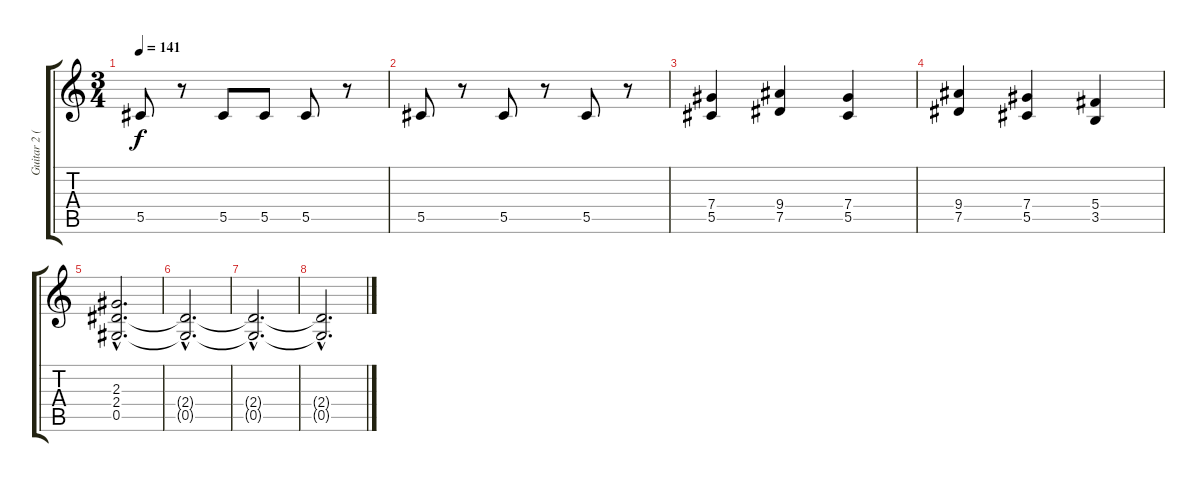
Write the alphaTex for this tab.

\track ("Guitar 2 (Dist.)" "Guitar 2 (") {instrument distortionguitar}
\staff {score tabs}
\tuning (Eb4 Bb3 Gb3 Db3 Ab2 Eb2) {hide}
\ts (3 4)
\tempo 141
\clef g2
\ks c
5.5.8{dy f} r.8 5.5.8 5.5.8 5.5.8 r.8 |
5.5.8 r.8 5.5.8 r.8 5.5.8 r.8 |
(7.4 5.5).4 (9.4 7.5).4 (7.4 5.5).4 |
(9.4 7.5).4 (7.4 5.5).4 (5.4 3.5).4 |
(2.3{hac} 2.4{hac} 0.5{hac}).2{d volume 0} |
(2.4{hac t} 0.5{hac t}).2{d} |
(2.4{hac t} 0.5{hac t}).2{d} |
(2.4{hac t} 0.5{hac t}).2{d}
